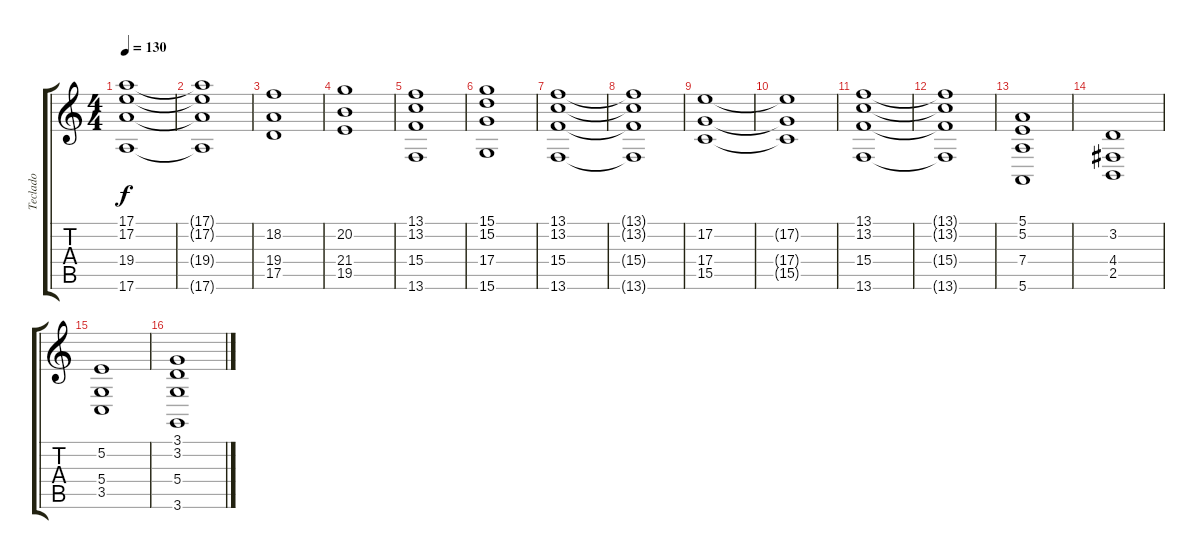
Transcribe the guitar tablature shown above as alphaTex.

\track ("Teclado" "Teclado") {instrument acousticgrandpiano}
\staff {score tabs}
\tuning (E4 B3 G3 D3 A2 E2) {hide}
\ts (4 4)
\tempo 130
\clef g2
\ks c
(17.1 17.2 19.4 17.6).1{dy f} |
(17.1{t} 17.2{t} 19.4{t} 17.6{t}).1 |
(18.2 19.4 17.5).1 |
(20.2 21.4 19.5).1 |
(13.1 13.2 15.4 13.6).1 |
(15.1 15.2 17.4 15.6).1 |
(13.1 13.2 15.4 13.6).1 |
(13.1{t} 13.2{t} 15.4{t} 13.6{t}).1 |
(17.2 17.4 15.5).1 |
(17.2{t} 17.4{t} 15.5{t}).1 |
(13.1 13.2 15.4 13.6).1 |
(13.1{t} 13.2{t} 15.4{t} 13.6{t}).1 |
(5.1 5.2 7.4 5.6).1 |
(3.2 4.4 2.5).1 |
(5.2 5.4 3.5).1 |
(3.1 3.2 5.4 3.6).1
